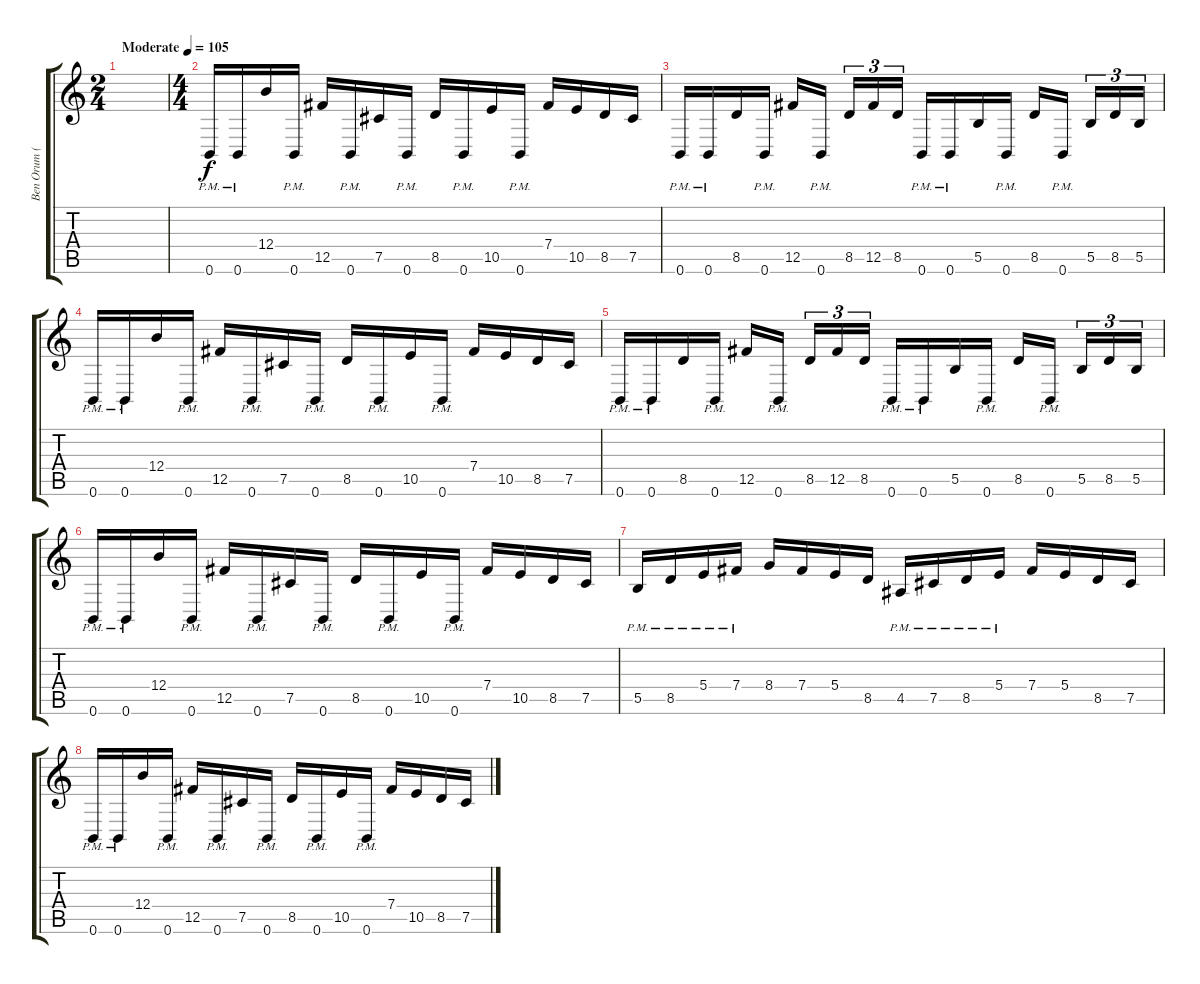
\track ("Ben Orum (Guitar)" "Ben Orum (") {instrument distortionguitar}
\staff {score tabs}
\tuning (Db4 Ab3 E3 B2 Gb2 B1) {hide}
\ts (2 4)
\tempo (105 "Moderate")
\clef g2
\ks c
|
\ts (4 4)
0.6{pm}.16 0.6{pm}.16 12.4.16 0.6{pm}.16 12.5.16 0.6{pm}.16 7.5.16 0.6{pm}.16 8.5.16 0.6{pm}.16 10.5.16 0.6{pm}.16 7.4.16 10.5.16 8.5.16 7.5.16 |
0.6{pm}.16 0.6{pm}.16 8.5.16 0.6{pm}.16 12.5.16 0.6{pm}.16{beam splitsecondary} 8.5.16{tu (3 2)} 12.5.16{tu (3 2)} 8.5.16{tu (3 2)} 0.6{pm}.16 0.6{pm}.16 5.5.16 0.6{pm}.16 8.5.16 0.6{pm}.16{beam splitsecondary} 5.5.16{tu (3 2)} 8.5.16{tu (3 2)} 5.5.16{tu (3 2)} |
0.6{pm}.16 0.6{pm}.16 12.4.16 0.6{pm}.16 12.5.16 0.6{pm}.16 7.5.16 0.6{pm}.16 8.5.16 0.6{pm}.16 10.5.16 0.6{pm}.16 7.4.16 10.5.16 8.5.16 7.5.16 |
0.6{pm}.16 0.6{pm}.16 8.5.16 0.6{pm}.16 12.5.16 0.6{pm}.16{beam splitsecondary} 8.5.16{tu (3 2)} 12.5.16{tu (3 2)} 8.5.16{tu (3 2)} 0.6{pm}.16 0.6{pm}.16 5.5.16 0.6{pm}.16 8.5.16 0.6{pm}.16{beam splitsecondary} 5.5.16{tu (3 2)} 8.5.16{tu (3 2)} 5.5.16{tu (3 2)} |
0.6{pm}.16 0.6{pm}.16 12.4.16 0.6{pm}.16 12.5.16 0.6{pm}.16 7.5.16 0.6{pm}.16 8.5.16 0.6{pm}.16 10.5.16 0.6{pm}.16 7.4.16 10.5.16 8.5.16 7.5.16 |
5.5{pm}.16 8.5{pm}.16 5.4{pm}.16 7.4{pm}.16 8.4.16 7.4.16 5.4.16 8.5.16 4.5{pm}.16 7.5{pm}.16 8.5{pm}.16 5.4{pm}.16 7.4.16 5.4.16 8.5.16 7.5.16 |
0.6{pm}.16 0.6{pm}.16 12.4.16 0.6{pm}.16 12.5.16 0.6{pm}.16 7.5.16 0.6{pm}.16 8.5.16 0.6{pm}.16 10.5.16 0.6{pm}.16 7.4.16 10.5.16 8.5.16 7.5.16
